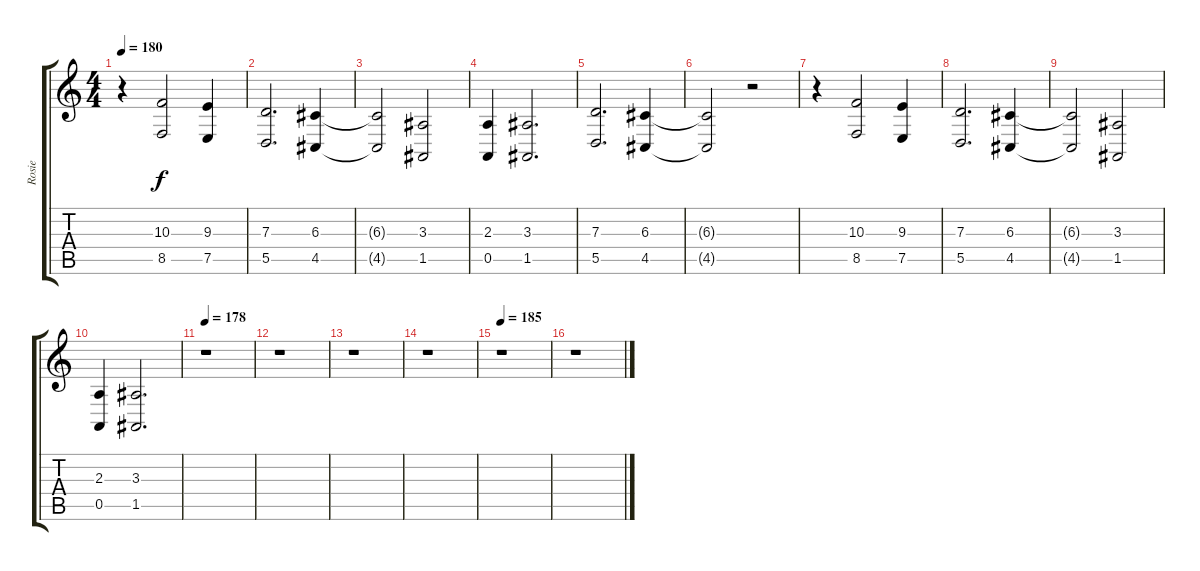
\track ("Rosie" "Rosie") {instrument pad4choir}
\staff {score tabs}
\tuning (E4 B3 G3 D3 A2 D2) {hide}
\ts (4 4)
\tempo 180
\clef g2
\ks c
r.4{dy f} (10.3 8.5).2 (9.3 7.5).4 |
(7.3 5.5).2{d} (6.3 4.5).4 |
(6.3{t} 4.5{t}).2 (3.3 1.5).2 |
(2.3 0.5).4 (3.3 1.5).2{d} |
(7.3 5.5).2{d} (6.3 4.5).4 |
(6.3{t} 4.5{t}).2 r.2 |
r.4 (10.3 8.5).2 (9.3 7.5).4 |
(7.3 5.5).2{d} (6.3 4.5).4 |
(6.3{t} 4.5{t}).2 (3.3 1.5).2 |
(2.3 0.5).4 (3.3 1.5).2{d} |
\tempo 178
r.1 |
r.1 |
r.1 |
r.1 |
\tempo 185
r.1 |
r.1
